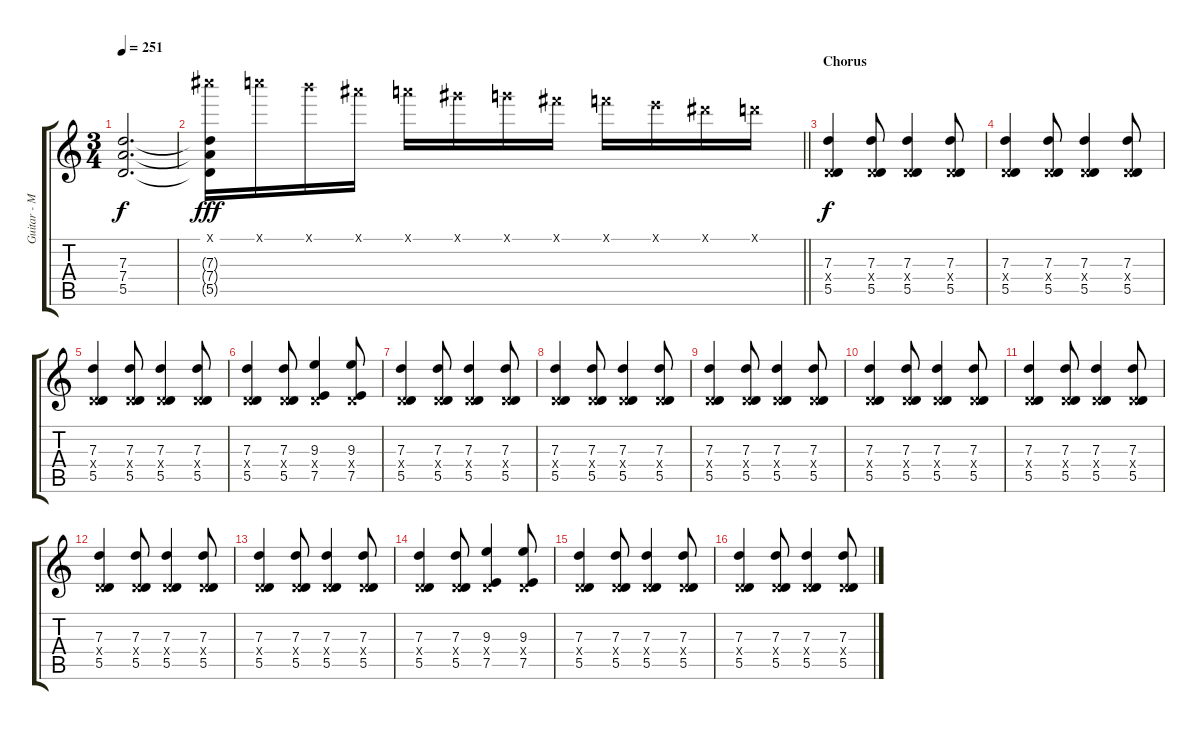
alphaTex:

\track ("Guitar - Mathias" "Guitar - M") {instrument overdrivenguitar}
\staff {score tabs}
\tuning (E4 B3 G3 D3 A2 E2) {hide}
\ts (3 4)
\tempo 251
\clef g2
\ks c
(7.3{t} 7.4{t} 5.5{t}).2{d dy f} |
\barLineRight lightlight
(21.1{x} 7.3{t} 7.4{t} 5.5{t}).16{dy fff instrument overdrivenguitar} 20.1{x}.16 19.1{x}.16 18.1{x}.16 17.1{x}.16 16.1{x}.16 15.1{x}.16 14.1{x}.16 13.1{x}.16 12.1{x}.16 11.1{x}.16 10.1{x}.16 |
\section ("" "Chorus")
(7.3 0.4{x} 5.5).4{dy f instrument distortionguitar} (7.3 0.4{x} 5.5).8 (7.3 0.4{x} 5.5).4 (7.3 0.4{x} 5.5).8 |
(7.3 0.4{x} 5.5).4 (7.3 0.4{x} 5.5).8 (7.3 0.4{x} 5.5).4 (7.3 0.4{x} 5.5).8 |
(7.3 0.4{x} 5.5).4 (7.3 0.4{x} 5.5).8 (7.3 0.4{x} 5.5).4 (7.3 0.4{x} 5.5).8 |
(7.3 0.4{x} 5.5).4 (7.3 0.4{x} 5.5).8 (9.3 0.4{x} 7.5).4 (9.3 0.4{x} 7.5).8 |
(7.3 0.4{x} 5.5).4{instrument distortionguitar} (7.3 0.4{x} 5.5).8 (7.3 0.4{x} 5.5).4 (7.3 0.4{x} 5.5).8 |
(7.3 0.4{x} 5.5).4 (7.3 0.4{x} 5.5).8 (7.3 0.4{x} 5.5).4 (7.3 0.4{x} 5.5).8 |
(7.3 0.4{x} 5.5).4 (7.3 0.4{x} 5.5).8 (7.3 0.4{x} 5.5).4 (7.3 0.4{x} 5.5).8 |
(7.3 0.4{x} 5.5).4 (7.3 0.4{x} 5.5).8 (7.3 0.4{x} 5.5).4 (7.3 0.4{x} 5.5).8 |
(7.3 0.4{x} 5.5).4 (7.3 0.4{x} 5.5).8 (7.3 0.4{x} 5.5).4 (7.3 0.4{x} 5.5).8 |
(7.3 0.4{x} 5.5).4 (7.3 0.4{x} 5.5).8 (7.3 0.4{x} 5.5).4 (7.3 0.4{x} 5.5).8 |
(7.3 0.4{x} 5.5).4 (7.3 0.4{x} 5.5).8 (7.3 0.4{x} 5.5).4 (7.3 0.4{x} 5.5).8 |
(7.3 0.4{x} 5.5).4 (7.3 0.4{x} 5.5).8 (9.3 0.4{x} 7.5).4 (9.3 0.4{x} 7.5).8 |
(7.3 0.4{x} 5.5).4 (7.3 0.4{x} 5.5).8 (7.3 0.4{x} 5.5).4 (7.3 0.4{x} 5.5).8 |
(7.3 0.4{x} 5.5).4 (7.3 0.4{x} 5.5).8 (7.3 0.4{x} 5.5).4 (7.3 0.4{x} 5.5).8
